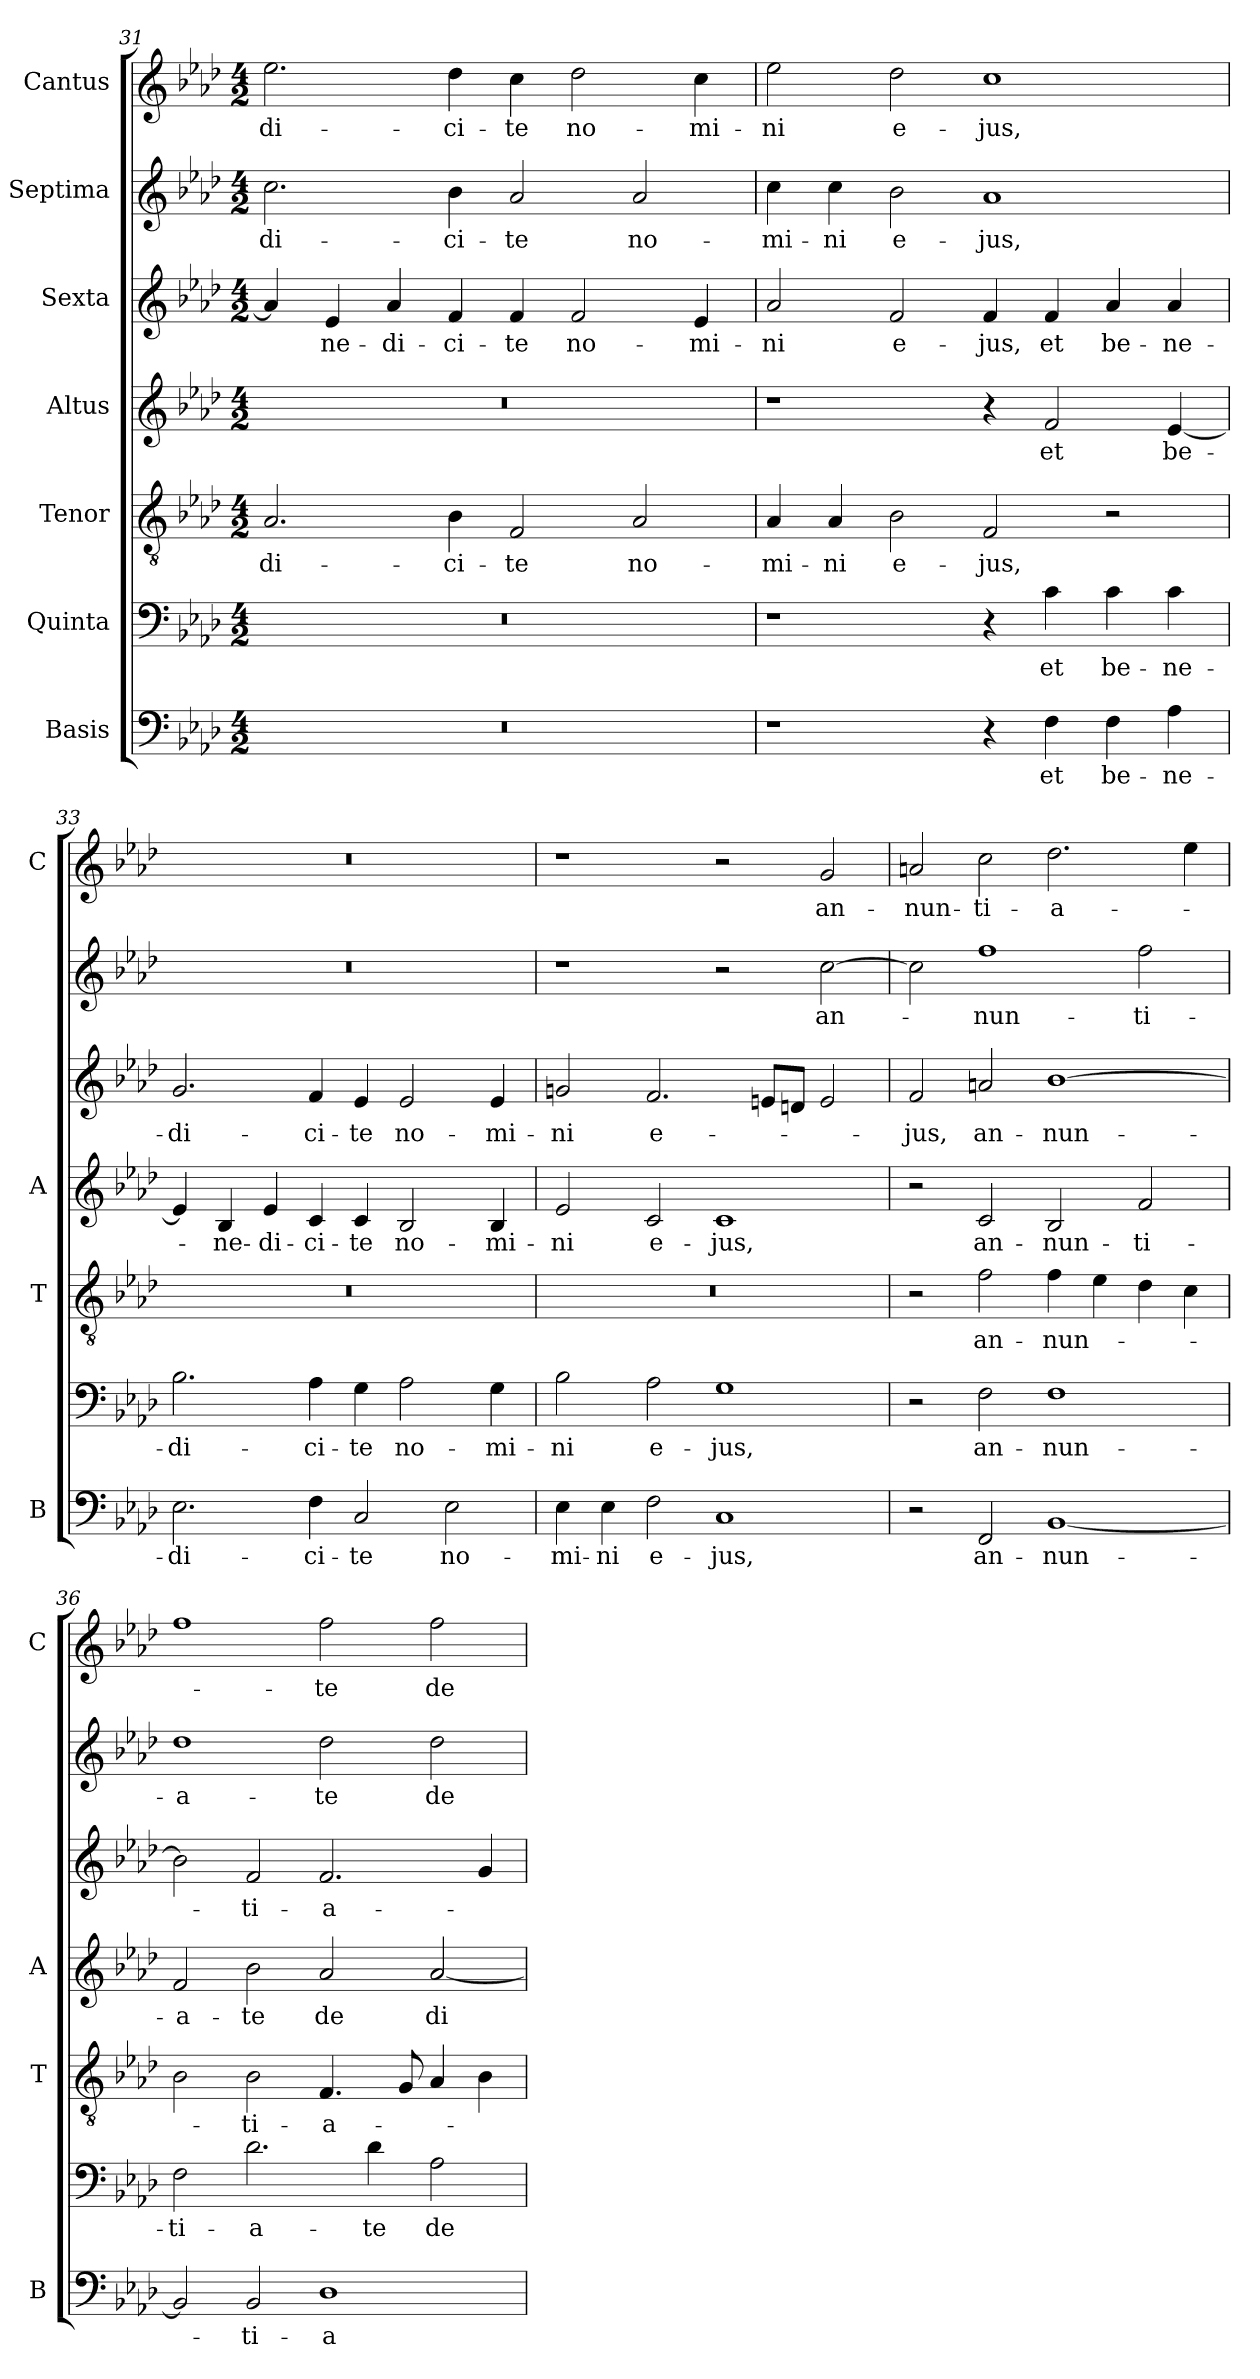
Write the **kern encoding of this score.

**kern	**text	**kern	**text	**kern	**text	**kern	**text	**kern	**text	**kern	**text	**kern	**text
*part7	*part7	*part6	*part6	*part5	*part5	*part4	*part4	*part3	*part3	*part2	*part2	*part1	*part1
*staff7	*staff7	*staff6	*staff6	*staff5	*staff5	*staff4	*staff4	*staff3	*staff3	*staff2	*staff2	*staff1	*staff1
*I"Basis	*	*I"Quinta	*	*I"Tenor	*	*I"Altus	*	*I"Sexta	*	*I"Septima	*	*I"Cantus	*
*I'B	*	*	*	*I'T	*	*I'A	*	*	*	*	*	*I'C	*
*clefF4	*	*clefF4	*	*clefGv2	*	*clefG2	*	*clefG2	*	*clefG2	*	*clefG2	*
*k[b-e-a-d-]	*	*k[b-e-a-d-]	*	*k[b-e-a-d-]	*	*k[b-e-a-d-]	*	*k[b-e-a-d-]	*	*k[b-e-a-d-]	*	*k[b-e-a-d-]	*
*A-:	*	*A-:	*	*A-:	*	*A-:	*	*A-:	*	*A-:	*	*A-:	*
*M4/2	*	*M4/2	*	*M4/2	*	*M4/2	*	*M4/2	*	*M4/2	*	*M4/2	*
=31	=31	=31	=31	=31	=31	=31	=31	=31	=31	=31	=31	=31	=31
!	!	!	!	!	!LO:LY:b	!	!	!	!	!	!LO:LY:b	!	!LO:LY:b
0r	.	0r	.	2.A-/	-di-	0r	.	4a-/]	.	2.cc\	-di-	2.ee-\	-di-
!	!	!	!	!	!	!	!	!	!LO:LY:b	!	!	!	!
.	.	.	.	.	.	.	.	4e-/	-ne-	.	.	.	.
!	!	!	!	!	!	!	!	!	!LO:LY:b	!	!	!	!
.	.	.	.	.	.	.	.	4a-/	-di-	.	.	.	.
!	!	!	!	!	!LO:LY:b	!	!	!	!LO:LY:b	!	!LO:LY:b	!	!LO:LY:b
.	.	.	.	4B-\	-ci-	.	.	4f/	-ci-	4b-\	-ci-	4dd-\	-ci-
!	!	!	!	!	!LO:LY:b	!	!	!	!LO:LY:b	!	!LO:LY:b	!	!LO:LY:b
.	.	.	.	2F/	-te	.	.	4f/	-te	2a-/	-te	4cc\	-te
!	!	!	!	!	!	!	!	!	!LO:LY:b	!	!	!	!LO:LY:b
.	.	.	.	.	.	.	.	2f/	no-	.	.	2dd-\	no-
!	!	!	!	!	!LO:LY:b	!	!	!	!	!	!LO:LY:b	!	!
.	.	.	.	2A-/	no-	.	.	.	.	2a-/	no-	.	.
!	!	!	!	!	!	!	!	!	!LO:LY:b	!	!	!	!LO:LY:b
.	.	.	.	.	.	.	.	4e-/	-mi-	.	.	4cc\	-mi-
=32	=32	=32	=32	=32	=32	=32	=32	=32	=32	=32	=32	=32	=32
!	!	!	!	!	!LO:LY:b	!	!	!	!LO:LY:b	!	!LO:LY:b	!	!LO:LY:b
1r	.	1r	.	4A-/	-mi-	1r	.	2a-/	-ni	4cc\	-mi-	2ee-\	-ni
!	!	!	!	!	!LO:LY:b	!	!	!	!	!	!LO:LY:b	!	!
.	.	.	.	4A-/	-ni	.	.	.	.	4cc\	-ni	.	.
!	!	!	!	!	!LO:LY:b	!	!	!	!LO:LY:b	!	!LO:LY:b	!	!LO:LY:b
.	.	.	.	2B-\	e-	.	.	2f/	e-	2b-\	e-	2dd-\	e-
!	!	!	!	!	!LO:LY:b	!	!	!	!LO:LY:b	!	!LO:LY:b	!	!LO:LY:b
4r	.	4r	.	2F/	-jus,	4r	.	4f/	-jus,	1a-	-jus,	1cc	-jus,
!	!LO:LY:b	!	!LO:LY:b	!	!	!	!LO:LY:b	!	!LO:LY:b	!	!	!	!
4F\	et	4c\	et	.	.	2f/	et	4f/	et	.	.	.	.
!	!LO:LY:b	!	!LO:LY:b	!	!	!	!	!	!LO:LY:b	!	!	!	!
4F\	be-	4c\	be-	2r	.	.	.	4a-/	be-	.	.	.	.
!	!LO:LY:b	!	!LO:LY:b	!	!	!	!LO:LY:b	!	!LO:LY:b	!	!	!	!
4A-\	-ne-	4c\	-ne-	.	.	[4e-/	be-	4a-/	-ne-	.	.	.	.
=33	=33	=33	=33	=33	=33	=33	=33	=33	=33	=33	=33	=33	=33
!	!LO:LY:b	!	!LO:LY:b	!	!	!	!	!	!LO:LY:b	!	!	!	!
2.E-\	-di-	2.B-\	-di-	0r	.	4e-/]	.	2.g/	-di-	0r	.	0r	.
!	!	!	!	!	!	!	!LO:LY:b	!	!	!	!	!	!
.	.	.	.	.	.	4B-/	-ne-	.	.	.	.	.	.
!	!	!	!	!	!	!	!LO:LY:b	!	!	!	!	!	!
.	.	.	.	.	.	4e-/	-di-	.	.	.	.	.	.
!	!LO:LY:b	!	!LO:LY:b	!	!	!	!LO:LY:b	!	!LO:LY:b	!	!	!	!
4F\	-ci-	4A-\	-ci-	.	.	4c/	-ci-	4f/	-ci-	.	.	.	.
!	!LO:LY:b	!	!LO:LY:b	!	!	!	!LO:LY:b	!	!LO:LY:b	!	!	!	!
2C/	-te	4G\	-te	.	.	4c/	-te	4e-/	-te	.	.	.	.
!	!	!	!LO:LY:b	!	!	!	!LO:LY:b	!	!LO:LY:b	!	!	!	!
.	.	2A-\	no-	.	.	2B-/	no-	2e-/	no-	.	.	.	.
!	!LO:LY:b	!	!	!	!	!	!	!	!	!	!	!	!
2E-\	no-	.	.	.	.	.	.	.	.	.	.	.	.
!	!	!	!LO:LY:b	!	!	!	!LO:LY:b	!	!LO:LY:b	!	!	!	!
.	.	4G\	-mi-	.	.	4B-/	-mi-	4e-/	-mi-	.	.	.	.
!!LO:PB:g=z
=34	=34	=34	=34	=34	=34	=34	=34	=34	=34	=34	=34	=34	=34
!	!LO:LY:b	!	!LO:LY:b	!	!	!	!LO:LY:b	!	!LO:LY:b	!	!	!	!
4E-\	-mi-	2B-\	-ni	0r	.	2e-/	-ni	2gni/	-ni	1r	.	1r	.
!	!LO:LY:b	!	!	!	!	!	!	!	!	!	!	!	!
4E-\	-ni	.	.	.	.	.	.	.	.	.	.	.	.
!	!LO:LY:b	!	!LO:LY:b	!	!	!	!LO:LY:b	!	!LO:LY:b	!	!	!	!
2F\	e-	2A-\	e-	.	.	2c/	e-	2.f/	e-	.	.	.	.
!	!LO:LY:b	!	!LO:LY:b	!	!	!	!LO:LY:b	!	!	!	!	!	!
1C	-jus,	1G	-jus,	.	.	1c	-jus,	.	.	2r	.	2r	.
.	.	.	.	.	.	.	.	8en/L	.	.	.	.	.
.	.	.	.	.	.	.	.	8dn/J	.	.	.	.	.
!	!	!	!	!	!	!	!	!	!	!	!LO:LY:b	!	!LO:LY:b
.	.	.	.	.	.	.	.	2e/	.	[2cc\	an-	2g/	an-
=35	=35	=35	=35	=35	=35	=35	=35	=35	=35	=35	=35	=35	=35
!	!	!	!	!	!	!	!	!	!LO:LY:b	!	!	!	!LO:LY:b
2r	.	2r	.	2r	.	2r	.	2f/	-jus,	2cc\]	.	2an/	-nun-
!	!LO:LY:b	!	!LO:LY:b	!	!LO:LY:b	!	!LO:LY:b	!	!LO:LY:b	!	!LO:LY:b	!	!LO:LY:b
2FF/	an-	2F\	an-	2f\	an-	2c/	an-	2an/	an-	1ff	-nun-	2cc\	-ti-
!	!LO:LY:b	!	!LO:LY:b	!	!LO:LY:b	!	!LO:LY:b	!	!LO:LY:b	!	!	!	!LO:LY:b
[1BB-	-nun-	1F	-nun-	4f\	-nun-	2B-/	-nun-	[1b-	-nun-	.	.	2.dd-\	-a-
.	.	.	.	4e-\	.	.	.	.	.	.	.	.	.
!	!	!	!	!	!	!	!LO:LY:b	!	!	!	!LO:LY:b	!	!
.	.	.	.	4d-\	.	2f/	-ti-	.	.	2ff\	-ti-	.	.
.	.	.	.	4c\	.	.	.	.	.	.	.	4ee-\	.
=36	=36	=36	=36	=36	=36	=36	=36	=36	=36	=36	=36	=36	=36
!	!	!	!LO:LY:b	!	!	!	!LO:LY:b	!	!	!	!LO:LY:b	!	!
2BB-/]	.	2F\	-ti-	2B-\	.	2f/	-a-	2b-\]	.	1dd-	-a-	1ff	.
!	!LO:LY:b	!	!LO:LY:b	!	!LO:LY:b	!	!LO:LY:b	!	!LO:LY:b	!	!	!	!
2BB-/	-ti-	2.d-\	-a-	2B-\	-ti-	2b-\	-te	2f/	-ti-	.	.	.	.
!	!LO:LY:b	!	!	!	!LO:LY:b	!	!LO:LY:b	!	!LO:LY:b	!	!LO:LY:b	!	!LO:LY:b
1D-	-a-	.	.	4.F/	-a-	2a-/	de	2.f/	-a-	2dd-\	-te	2ff\	-te
!	!	!	!LO:LY:b	!	!	!	!	!	!	!	!	!	!
.	.	4d-\	-te	.	.	.	.	.	.	.	.	.	.
.	.	.	.	8G/	.	.	.	.	.	.	.	.	.
!	!	!	!LO:LY:b	!	!	!	!LO:LY:b	!	!	!	!LO:LY:b	!	!LO:LY:b
.	.	2A-\	de	4A-/	.	[2a-/	di-	.	.	2dd-\	de	2ff\	de
.	.	.	.	4B-\	.	.	.	4g/	.	.	.	.	.
=	=	=	=	=	=	=	=	=	=	=	=	=	=
*-	*-	*-	*-	*-	*-	*-	*-	*-	*-	*-	*-	*-	*-
